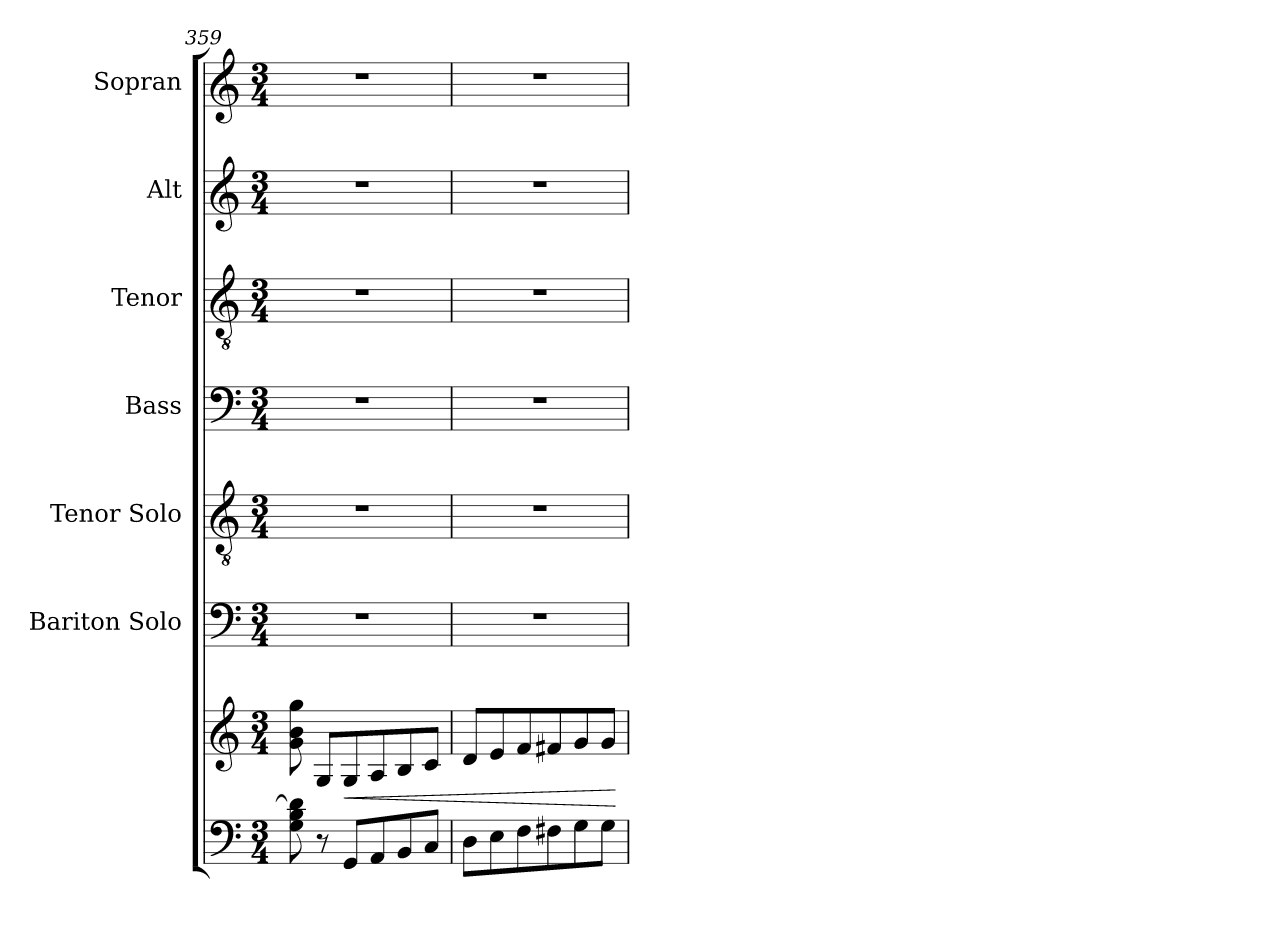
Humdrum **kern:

**kern	**kern	**dynam	**kern	**kern	**kern	**kern	**kern	**kern
*part7	*part7	*part7	*part6	*part5	*part4	*part3	*part2	*part1
*staff8	*staff7	*staff7/8	*staff6	*staff5	*staff4	*staff3	*staff2	*staff1
*	*	*	*I"Bariton Solo	*I"Tenor Solo	*I"Bass	*I"Tenor	*I"Alt	*I"Sopran
*	*	*	*	*	*I'B.	*I'T.	*I'A.	*I'S.
*clefF4	*clefG2	*	*clefF4	*clefGv2	*clefF4	*clefGv2	*clefG2	*clefG2
*k[]	*k[]	*	*k[]	*k[]	*k[]	*k[]	*k[]	*k[]
*C:	*C:	*	*C:	*C:	*C:	*C:	*C:	*C:
*M3/4	*M3/4	*	*M3/4	*M3/4	*M3/4	*M3/4	*M3/4	*M3/4
=359	=359	=359	=359	=359	=359	=359	=359	=359
8G\ 8B\ 8d\]	8g\ 8b\ 8gg\	.	2.r	2.r	2.r	2.r	2.r	2.r
8r	8G/L	.	.	.	.	.	.	.
!	!	!LO:HP:b	!	!	!	!	!	!
8GG/L	8G/	<	.	.	.	.	.	.
8AA/	8A/	.	.	.	.	.	.	.
8BB/	8B/	.	.	.	.	.	.	.
8C/J	8c/J	.	.	.	.	.	.	.
=360	=360	=360	=360	=360	=360	=360	=360	=360
8D\L	8d/L	.	2.r	2.r	2.r	2.r	2.r	2.r
8E\	8e/	.	.	.	.	.	.	.
8F\	8f/	.	.	.	.	.	.	.
8F#X\	8f#X/	.	.	.	.	.	.	.
8G\	8g/	.	.	.	.	.	.	.
8G\J	8g/J	.	.	.	.	.	.	.
.	.	[	.	.	.	.	.	.
=	=	=	=	=	=	=	=	=
*-	*-	*-	*-	*-	*-	*-	*-	*-
